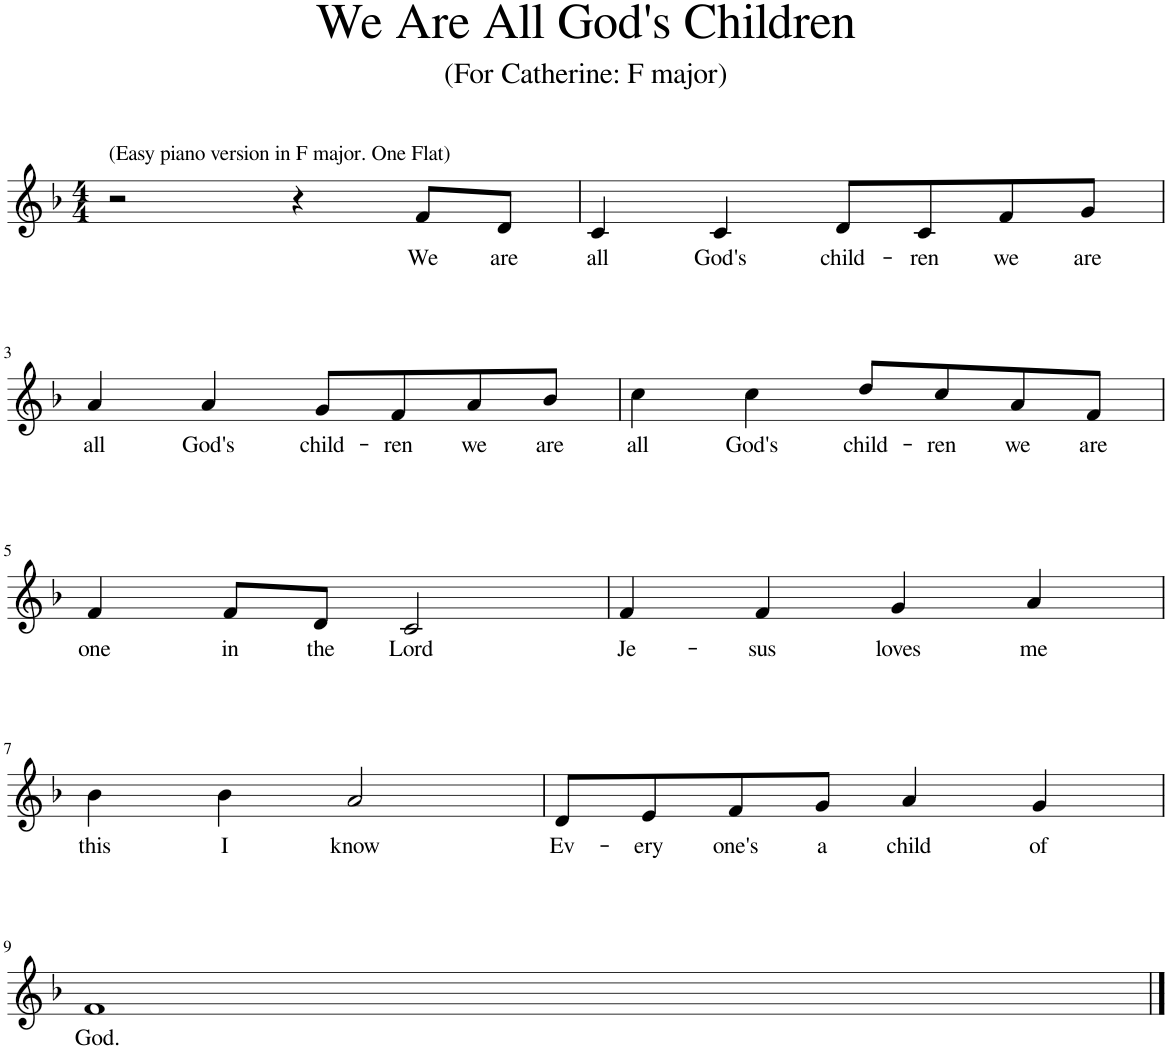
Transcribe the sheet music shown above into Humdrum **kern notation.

**kern	**text
*part1	*part1
*staff1	*staff1
*I"Piano	*
*I'Pno.	*
*clefG2	*
*k[b-]	*
*M4/4	*
=1	=1
!LO:TX:a:t=(Easy piano version in F major. One Flat)	!
2r	.
4r	.
!	!LO:LY:b
8f/L	We
!	!LO:LY:b
8d/J	are
=2	=2
!	!LO:LY:b
4c/	all
!	!LO:LY:b
4c/	God's
!	!LO:LY:b
8d/L	child-
!	!LO:LY:b
8c/	-ren
!	!LO:LY:b
8f/	we
!	!LO:LY:b
8g/J	are
!!LO:LB:g=z
=3	=3
!	!LO:LY:b
4a/	all
!	!LO:LY:b
4a/	God's
!	!LO:LY:b
8g/L	child-
!	!LO:LY:b
8f/	-ren
!	!LO:LY:b
8a/	we
!	!LO:LY:b
8b-/J	are
=4	=4
!	!LO:LY:b
4cc\	all
!	!LO:LY:b
4cc\	God's
!	!LO:LY:b
8dd/L	child-
!	!LO:LY:b
8cc/	-ren
!	!LO:LY:b
8a/	we
!	!LO:LY:b
8f/J	are
!!LO:LB:g=z
=5	=5
!	!LO:LY:b
4f/	one
!	!LO:LY:b
8f/L	in
!	!LO:LY:b
8d/J	the
!	!LO:LY:b
2c/	Lord
=6	=6
!	!LO:LY:b
4f/	Je-
!	!LO:LY:b
4f/	-sus
!	!LO:LY:b
4g/	loves
!	!LO:LY:b
4a/	me
!!LO:LB:g=z
=7	=7
!	!LO:LY:b
4b-\	this
!	!LO:LY:b
4b-\	I
!	!LO:LY:b
2a/	know
=8	=8
!	!LO:LY:b
8d/L	Ev-
!	!LO:LY:b
8e/	-ery
!	!LO:LY:b
8f/	one's
!	!LO:LY:b
8g/J	a
!	!LO:LY:b
4a/	child
!	!LO:LY:b
4g/	of
!!LO:LB:g=z
=9	=9
!	!LO:LY:b
1f	God.
==	==
*-	*-
